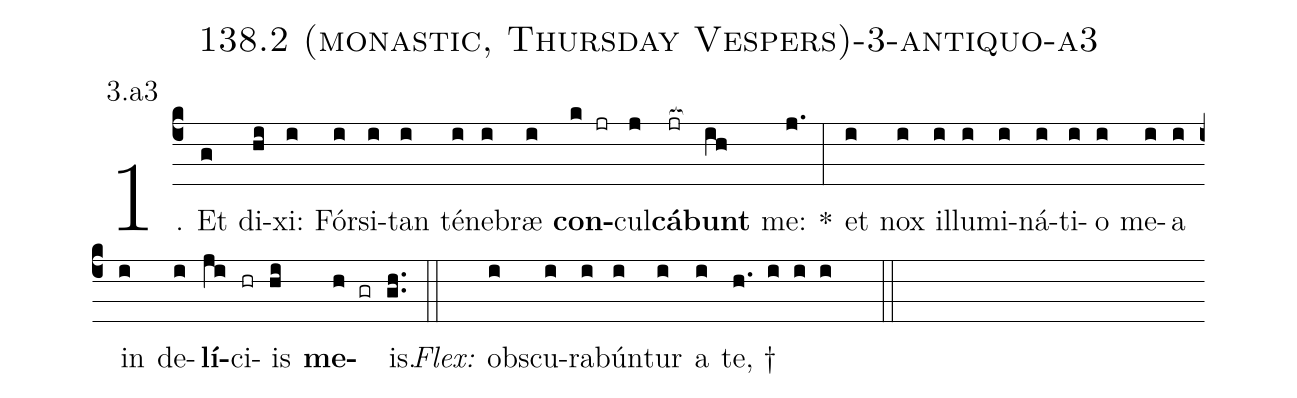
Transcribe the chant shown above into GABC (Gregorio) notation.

name: 138.2 (monastic, Thursday Vespers)-3-antiquo-a3;
annotation: 3.a3;
%%
(c4)1. Et(g) di(hi)xi:(i) Fór(i)si(i)tan(i) té(i)ne(i)bræ(i) <b>con</b>(k jr)cul(j)<b>cá</b>(jr[ocb:1{])<b>bunt</b>(ih[ocb:0}]) me:(j.) *(:) et(i) nox(i) il(i)lu(i)mi(i)ná(i)ti(i)o(i) me(i)a(i) in(i) de(i)<b>lí</b>(ji)ci(hr)is(hi) <b>me</b>(h gr)is.(gh..) (::)
<i>Flex:</i>()  obs(i)cu(i)ra(i)bún(i)tur(i) a(i) te, †(h. i i i  ::)
